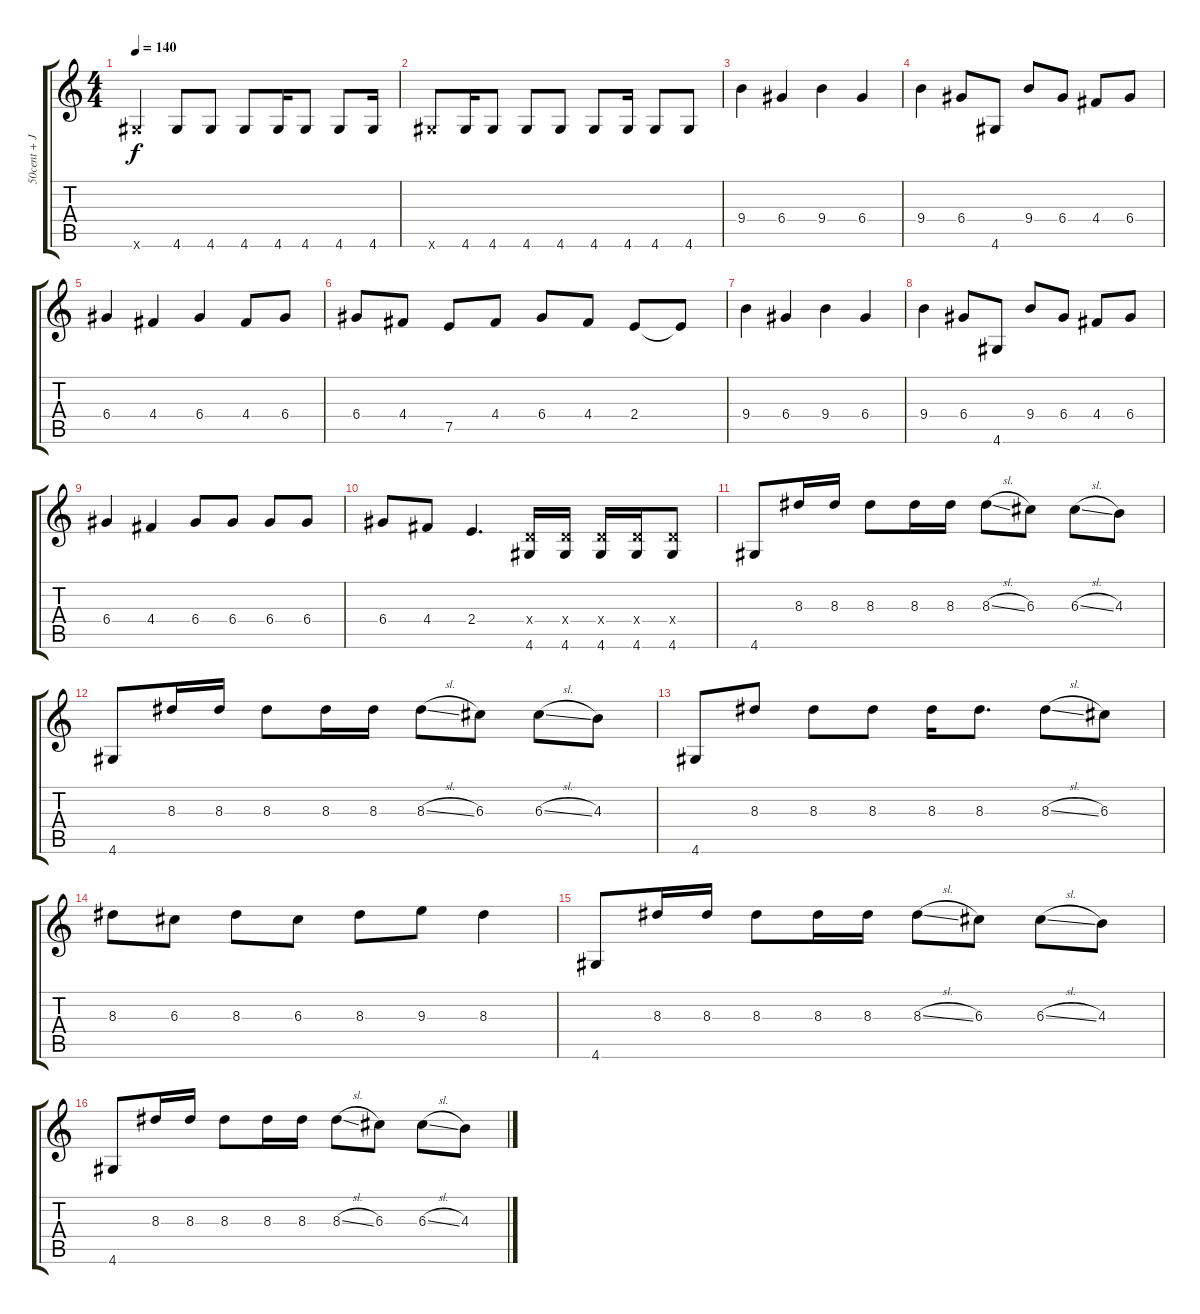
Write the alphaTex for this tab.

\track ("50cent + Justin" "50cent + J") {instrument banjo}
\staff {score tabs}
\tuning (E4 B3 G3 D3 A2 E2) {hide}
\displaytranspose 12
\ts (4 4)
\tempo 140
\clef g2
\ks c
4.6{x}.4{dy f} 4.6.8 4.6.8 4.6.8 4.6.16 4.6.8 4.6.8 4.6.16 |
4.6{x}.8 4.6.16 4.6.8 4.6.8 4.6.8 4.6.8 4.6.16 4.6.8 4.6.8 |
9.4.4 6.4.4 9.4.4 6.4.4 |
9.4.4 6.4.8 4.6.8 9.4.8 6.4.8 4.4.8 6.4.8 |
6.4.4 4.4.4 6.4.4 4.4.8 6.4.8 |
6.4.8 4.4.8 7.5.8 4.4.8 6.4.8 4.4.8 2.4.8 2.4{t}.8 |
9.4.4 6.4.4 9.4.4 6.4.4 |
9.4.4 6.4.8 4.6.8 9.4.8 6.4.8 4.4.8 6.4.8 |
6.4.4 4.4.4 6.4.8 6.4.8 6.4.8 6.4.8 |
6.4.8 4.4.8 2.4.4{d} (0.4{x} 4.6).16 (0.4{x} 4.6).16 (0.4{x} 4.6).16 (0.4{x} 4.6).16 (0.4{x} 4.6).8 |
4.6.8 8.3.16 8.3.16 8.3.8 8.3.16 8.3.16 8.3{sl}.8 6.3.8 6.3{sl}.8 4.3.8 |
4.6.8 8.3.16 8.3.16 8.3.8 8.3.16 8.3.16 8.3{sl}.8 6.3.8 6.3{sl}.8 4.3.8 |
4.6.8 8.3.8 8.3.8 8.3.8 8.3.16 8.3.8{d} 8.3{sl}.8 6.3.8 |
8.3.8 6.3.8 8.3.8 6.3.8 8.3.8 9.3.8 8.3.4 |
4.6.8 8.3.16 8.3.16 8.3.8 8.3.16 8.3.16 8.3{sl}.8 6.3.8 6.3{sl}.8 4.3.8 |
4.6.8 8.3.16 8.3.16 8.3.8 8.3.16 8.3.16 8.3{sl}.8 6.3.8 6.3{sl}.8 4.3.8
